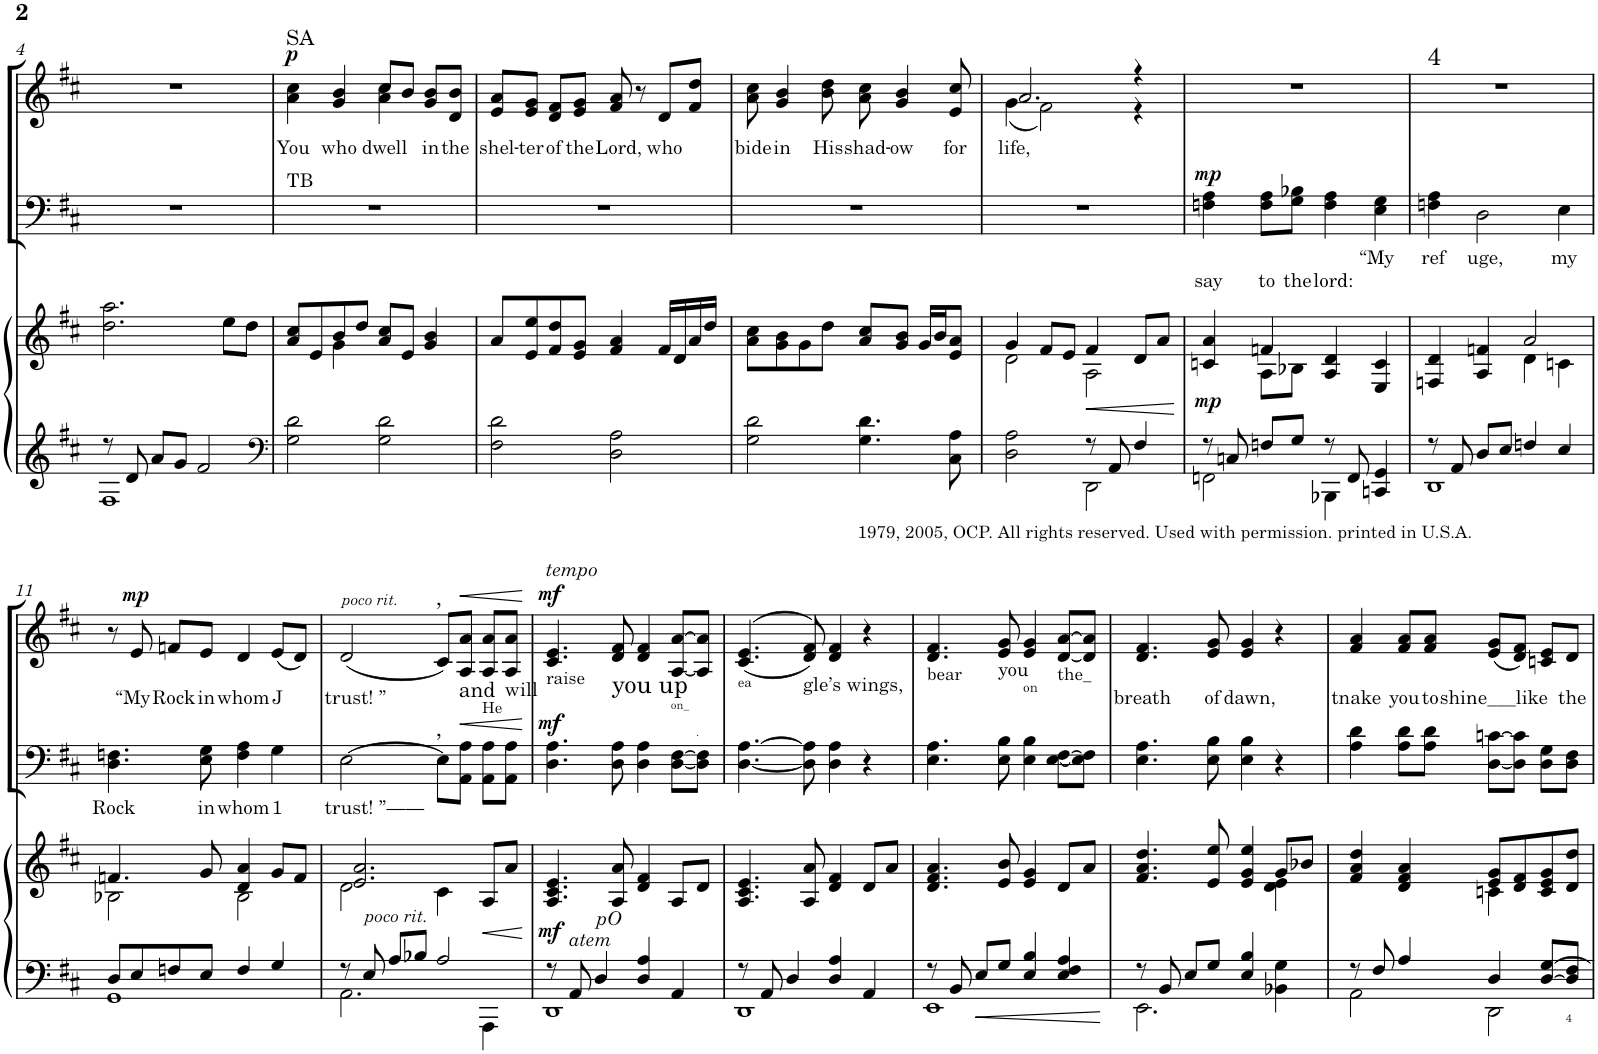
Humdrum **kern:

**kern	**kern	**dynam	**kern	**text	**text	**dynam	**kern	**text	**dynam
*part3	*part3	*part3	*part2	*part2	*part2	*part2	*part1	*part1	*part1
*staff4	*staff3	*staff3/4	*staff2	*staff2	*staff2	*staff2	*staff1	*staff1	*staff1
*I"Midi_1	*	*	*I"Midi_1	*	*	*	*I"Midi_1	*	*
!!LO:PB:g=z
*clefG2	*clefG2	*	*clefF4	*	*	*	*clefG2	*	*
*Trd0c3	*Trd0c3	*	*	*	*	*	*	*	*
*k[f#c#]	*k[f#c#]	*	*k[f#c#]	*	*	*	*k[f#c#]	*	*
*D:	*D:	*	*D:	*	*	*	*D:	*	*
*M4/4	*M4/4	*	*M4/4	*	*	*	*M4/4	*	*
=4	=4	=4	=4	=4	=4	=4	=4	=4	=4
*^	*	*	*	*	*	*	*	*	*
8r	1F#	2.dd\ 2.aa\	.	1r	.	.	.	1r	.	.
8d/	.	.	.	.	.	.	.	.	.	.
8a/L	.	.	.	.	.	.	.	.	.	.
8g/J	.	.	.	.	.	.	.	.	.	.
2f#/	.	.	.	.	.	.	.	.	.	.
.	.	8ee\L	.	.	.	.	.	.	.	.
.	.	8dd\J	.	.	.	.	.	.	.	.
*v	*v	*	*	*	*	*	*	*	*	*
=5	=5	=5	=5	=5	=5	=5	=5	=5	=5
*clefF4	*	*	*	*	*	*	*	*	*
*	*^	*	*	*	*	*	*	*	*
!	!	!	!	!	!	!	!	!LO:TX:a:t=SA	!	!
!	!	!	!	!LO:TX:a:t=TB	!	!	!	!	!	!
!	!	!	!	!	!	!	!	!	!LO:LY:b	!LO:DY:a
*	*	*	*	*	*	*	*	*^	*	*
2G\ 2d\	8a/ 8cc#/L	4ryy	.	1r	.	.	.	4a\ 4cc#\	2ryy	You	p
.	8e/	.	.	.	.	.	.	.	.	.	.
!	!	!	!	!	!	!	!	!	!	!LO:LY:b	!
.	8b/	4g\	.	.	.	.	.	4g/ 4b/	.	who	.
.	8dd/J	.	.	.	.	.	.	.	.	.	.
!	!	!	!	!	!	!	!	!	!	!LO:LY:b	!
2G\ 2d\	8a/ 8cc#/L	2ryy	.	.	.	.	.	8cc#/L	4a\ 4cc#\	dwell	.
.	8e/J	.	.	.	.	.	.	8b/J	.	.	.
!	!	!	!	!	!	!	!	!	!	!LO:LY:b	!
.	4g/ 4b/	.	.	.	.	.	.	8g/ 8b/L	4ryy	in	.
!	!	!	!	!	!	!	!	!	!	!LO:LY:b	!
.	.	.	.	.	.	.	.	8d/ 8b/J	.	the	.
*	*v	*v	*	*	*	*	*	*v	*v	*	*
=6	=6	=6	=6	=6	=6	=6	=6	=6	=6
!	!	!	!	!	!	!	!	!LO:LY:b	!
2F#\ 2d\	8a/L	.	1r	.	.	.	8e/ 8a/L	shel-	.
!	!	!	!	!	!	!	!	!LO:LY:b	!
.	8e/ 8ee/	.	.	.	.	.	8e/ 8g/J	-ter	.
!	!	!	!	!	!	!	!	!LO:LY:b	!
.	8f#/ 8dd/	.	.	.	.	.	8d/ 8f#/L	of	.
!	!	!	!	!	!	!	!	!LO:LY:b	!
.	8e/ 8g/J	.	.	.	.	.	8e/ 8g/J	the	.
!	!	!	!	!	!	!	!	!LO:LY:b	!
2D\ 2A\	4f#/ 4a/	.	.	.	.	.	8f#/ 8a/	Lord,	.
.	.	.	.	.	.	.	8r	.	.
!	!	!	!	!	!	!	!	!LO:LY:b	!
.	16f#/LL	.	.	.	.	.	8d/L	who	.
.	16d/	.	.	.	.	.	.	.	.
.	16a/	.	.	.	.	.	8f#/ 8dd/J	.	.
.	16dd/JJ	.	.	.	.	.	.	.	.
=7	=7	=7	=7	=7	=7	=7	=7	=7	=7
!	!	!	!	!	!	!	!	!LO:LY:b	!
2G\ 2d\	8a\ 8cc#\L	.	1r	.	.	.	8a\ 8cc#\	bide	.
!	!	!	!	!	!	!	!	!LO:LY:b	!
.	8g\ 8b\	.	.	.	.	.	4g/ 4b/	in	.
.	8g\	.	.	.	.	.	.	.	.
!	!	!	!	!	!	!	!	!LO:LY:b	!
.	8dd\J	.	.	.	.	.	8b\ 8dd\	His	.
!LO:TX:b:t=1979, 2005, OCP. All rights reserved. Used with permission. printed in U.S.A.	!	!	!	!	!	!	!	!	!
!	!	!	!	!	!	!	!	!LO:LY:b	!
4.G\ 4.d\	8a/ 8cc#/L	.	.	.	.	.	8a\ 8cc#\	shad-	.
!	!	!	!	!	!	!	!	!LO:LY:b	!
.	8g/ 8b/J	.	.	.	.	.	4g/ 4b/	-ow	.
.	16g/LL	.	.	.	.	.	.	.	.
.	16b/J	.	.	.	.	.	.	.	.
!	!	!	!	!	!	!	!	!LO:LY:b	!
8C#\ 8A\	8e/ 8a/J	.	.	.	.	.	8e/ 8cc#/	for	.
=8	=8	=8	=8	=8	=8	=8	=8	=8	=8
*^	*^	*	*	*	*	*	*	*	*
!	!	!	!	!	!	!	!	!	!	!LO:LY:b	!
*	*	*	*	*	*	*	*	*	*^	*	*
2D\ 2A\	2ryy	4g/	2d\	.	1r	.	.	.	2.a/	(<4g\	life,	.
.	.	8f#/L	.	.	.	.	.	.	.	2f#\)	.	.
.	.	8e/J	.	.	.	.	.	.	.	.	.	.
!	!	!	!	!LO:HP:b	!	!	!	!	!	!	!	!
8r	2DD\	4f#/	2A\	<	.	.	.	.	.	.	.	.
8AA/	.	.	.	.	.	.	.	.	.	.	.	.
4F#/	.	8d/L	.	.	.	.	.	.	4r	4r	.	.
.	.	8a/J	.	.	.	.	.	.	.	.	.	.
*	*	*	*	*	*	*	*	*	*v	*v	*	*
=9	=9	=9	=9	=9	=9	=9	=9	=9	=9	=9	=9
!	!	!	!	!LO:DY:a=2	!	!	!LO:LY:b	!LO:DY:a	!	!	!
8r	2FFn\	4cn/ 4a/	4ryy	mp	4Fn\ 4A\	.	say	mp	1r	.	.
8Cn/	.	.	.	.	.	.	.	.	.	.	.
!	!	!	!	!	!	!	!LO:LY:b	!	!	!	!
8Fn/L	.	4fn/	8A\L	.	8F\ 8A\L	.	to	.	.	.	.
!	!	!	!	!	!	!	!LO:LY:b	!	!	!	!
8G/J	.	.	8B-X\J	.	8G\ 8B-X\J	.	the	.	.	.	.
!	!	!	!	!	!	!	!LO:LY:b	!	!	!	!
8r	4BBB-X\	4A/ 4d/	2ryy	.	4F\ 4A\	.	lord:	.	.	.	.
8FF/	.	.	.	.	.	.	.	.	.	.	.
!	!	!	!	!	!	!LO:LY:b	!	!	!	!	!
4CCn/ 4GG/	4ryy	4E/ 4c/	.	.	4E\ 4G\	“My	.	.	.	.	.
=10	=10	=10	=10	=10	=10	=10	=10	=10	=10	=10	=10
!	!	!	!	!	!	!	!	!	!LO:TX:a:t=4	!	!
!	!	!	!	!	!	!LO:LY:b	!	!	!	!	!
8r	1DD	4Fn/ 4d/	2ryy	.	4Fn\ 4A\	ref	.	.	1r	.	.
8AA/	.	.	.	.	.	.	.	.	.	.	.
!	!	!	!	!	!	!LO:LY:b	!	!	!	!	!
8D/L	.	4A/ 4fn/	.	.	2D\	uge,	.	.	.	.	.
8E/J	.	.	.	.	.	.	.	.	.	.	.
4Fn/	.	2a/	4d\	.	.	.	.	.	.	.	.
!	!	!	!	!	!	!LO:LY:b	!	!	!	!	!
4E/	.	.	4cn\	.	4E\	my	.	.	.	.	.
!!LO:LB:g=z
=11	=11	=11	=11	=11	=11	=11	=11	=11	=11	=11	=11
!	!	!	!	!	!	!LO:LY:b	!	!	!	!	!
8D/L	1GG	4.fn/	2B-X\	.	4.D\ 4.Fn\	Rock	.	.	8r	.	.
!	!	!	!	!	!	!	!	!	!	!LO:LY:b	!LO:DY:a
8E/	.	.	.	.	.	.	.	.	8e/	“My	mp
!	!	!	!	!	!	!	!	!	!	!LO:LY:b	!
8Fn/	.	.	.	.	.	.	.	.	8fn/L	Rock	.
!	!	!	!	!	!	!LO:LY:b	!	!	!	!LO:LY:b	!
8E/J	.	8g/	.	.	8E\ 8G\	in	.	.	8e/J	in	.
!	!	!	!	!	!	!LO:LY:b	!	!	!	!LO:LY:b	!
4F/	.	4d/ 4a/	2B-\	.	4F\ 4A\	whom	.	.	4d/	whom	.
!	!	!	!	!	!	!LO:LY:b	!	!	!	!LO:LY:b	!
4G/	.	8g/L	.	.	4G\	1	.	.	(<8e/L	J	.
.	.	8f/J	.	.	.	.	.	.	8d/J)	.	.
=12	=12	=12	=12	=12	=12	=12	=12	=12	=12	=12	=12
!	!	!	!	!	!	!	!	!	!LO:TX:a:i:t=poco rit.	!	!
!	!	!	!	!	!	!LO:LY:b	!	!	!	!LO:LY:b	!
8r	2.AA\	2.e/ 2.a/	2d\	.	[2E\	trust! ”——	.	.	(<2d/	trust! ”	.
!LO:TX:a:i:t=poco rit.	!	!	!	!	!	!	!	!	!	!	!
8E/	.	.	.	.	.	.	.	.	.	.	.
8A/L	.	.	.	.	.	.	.	.	.	.	.
8B-X/J	.	.	.	.	.	.	.	.	.	.	.
!	!	!	!	!	!	!	!	!	!LO:TX:a:t=,	!	!
!	!	!	!	!	!LO:TX:a:t=,	!	!	!	!	!	!
2A/	.	.	4c#\	.	8E\L]	.	.	.	8c#/L)	.	.
!	!	!	!	!	!	!	!	!	!LO:TX:b:t=and	!	!
!	!	!	!	!	!	!	!	!	!	!	!LO:HP:b
.	.	.	.	.	8AA\ 8A\J	.	.	.	8A/ 8a/J	.	<
!	!	!	!	!	!	!	!	!	!LO:TX:b:t=He	!	!
!	!	!	!	!LO:HP:b	!	!	!	!	!	!	!
.	4AAA\	8A/L	4ryy	<	8AA\ 8A\L	.	.	.	8A/ 8a/L	.	.
!	!	!	!	!	!	!	!	!	!LO:TX:b:t=will	!	!
.	.	8a/J	.	.	8AA\ 8A\J	.	.	.	8A/ 8a/J	.	.
*v	*v	*	*	*	*	*	*	*	*	*	*
*	*v	*v	*	*	*	*	*	*	*	*
.	.	[	.	.	.	.	.	.	[
=13	=13	=13	=13	=13	=13	=13	=13	=13	=13
*^	*	*	*	*	*	*	*	*	*
!	!	!	!	!	!	!	!	!LO:TX:b:t=raise	!	!
!	!	!	!	!	!	!	!	!LO:TX:a:i:t=tempo	!	!
!	!	!	!LO:DY:b	!	!	!	!LO:DY:a	!	!	!LO:DY:a
8r	1DD	4.A/ 4.c#/ 4.e/	mf	4.D\ 4.A\	.	.	mf	4.c#/ 4.e/	.	mf
!LO:TX:a:i:t=atem	!	!	!	!	!	!	!	!	!	!
8AA/	.	.	.	.	.	.	.	.	.	.
!LO:TX:a:i:t=pO	!	!	!	!	!	!	!	!	!	!
4D/	.	.	.	.	.	.	.	.	.	.
!	!	!	!	!	!	!	!	!LO:TX:b:t=you up	!	!
.	.	8A/ 8a/	.	8D\ 8A\	.	.	.	8d/ 8f#/	.	.
4D/ 4A/	.	4d/ 4f#/	.	4D\ 4A\	.	.	.	4d/ 4f#/	.	.
!	!	!	!	!	!	!	!	!LO:TX:b:t=on_	!	!
4AA/	.	8A/L	.	[8D\ [8F#\L	.	.	.	[8A/ [8a/L	.	.
!	!	!	!	!LO:TX:a:i:t=.	!	!	!	!	!	!
.	.	8d/J	.	8D\] 8F#\]J	.	.	.	8A/] 8a/]J	.	.
=14	=14	=14	=14	=14	=14	=14	=14	=14	=14	=14
!	!	!	!	!	!	!	!	!LO:TX:b:t=ea	!	!
8r	1DD	4.A/ 4.c#/ 4.e/	.	[4.D\ [4.A\	.	.	.	(<(>4.c#/ 4.e/	.	.
8AA/	.	.	.	.	.	.	.	.	.	.
4D/	.	.	.	.	.	.	.	.	.	.
!	!	!	!	!	!	!	!	!LO:TX:b:t=gle’s wings,	!	!
.	.	8A/ 8a/	.	8D\] 8A\]	.	.	.	8d/ 8f#/))	.	.
4D/ 4A/	.	4d/ 4f#/	.	4D\ 4A\	.	.	.	4d/ 4f#/	.	.
4AA/	.	8d/L	.	4r	.	.	.	4r	.	.
.	.	8a/J	.	.	.	.	.	.	.	.
=15	=15	=15	=15	=15	=15	=15	=15	=15	=15	=15
!	!	!	!	!	!	!	!	!LO:TX:b:t=bear	!	!
8r	1EE	4.d/ 4.f#/ 4.a/	.	4.E\ 4.A\	.	.	.	4.d/ 4.f#/	.	.
8BB/	.	.	.	.	.	.	.	.	.	.
8E/L	.	.	.	.	.	.	.	.	.	.
!	!	!	!	!	!	!	!	!LO:TX:b:t=you	!	!
8G/J	.	8e/ 8b/	.	8E\ 8B\	.	.	.	8e/ 8g/	.	.
!	!	!	!	!	!	!	!	!LO:TX:b:t=on	!	!
4E/ 4B/	.	4e/ 4g/	.	4E\ 4B\	.	.	.	4e/ 4g/	.	.
!	!	!	!	!	!	!	!	!LO:TX:b:t=the_	!	!
4E/ 4F#/ 4A/	.	8d/L	.	[8E\ [8F#\L	.	.	.	[8d/ [8a/L	.	.
.	.	8a/J	.	8E\] 8F#\]J	.	.	.	8d/] 8a/]J	.	.
*v	*v	*	*	*	*	*	*	*	*	*
.	.	[	.	.	.	.	.	.	.
=16	=16	=16	=16	=16	=16	=16	=16	=16	=16
*^	*^	*	*	*	*	*	*	*	*
!	!	!	!	!	!	!	!	!	!	!LO:LY:b	!
8r	2.EE\	4.f#/ 4.a/ 4.dd/	2ryy	.	4.E\ 4.A\	.	.	.	4.d/ 4.f#/	breath	.
8BB/	.	.	.	.	.	.	.	.	.	.	.
8E/L	.	.	.	.	.	.	.	.	.	.	.
!	!	!	!	!	!	!	!	!	!	!LO:LY:b	!
8G/J	.	8e/ 8ee/	.	.	8E\ 8B\	.	.	.	8e/ 8g/	of	.
!	!	!	!	!	!	!	!	!	!	!LO:LY:b	!
4E/ 4B/	.	4e/ 4g/ 4ee/	4ryy	.	4E\ 4B\	.	.	.	4e/ 4g/	dawn,	.
4BB-X\ 4G\	4ryy	8g/L	4d\ 4e\	.	4r	.	.	.	4r	.	.
.	.	8b-X/J	.	.	.	.	.	.	.	.	.
=17	=17	=17	=17	=17	=17	=17	=17	=17	=17	=17	=17
!	!	!	!	!	!	!	!	!	!	!LO:LY:b	!
8r	2AA\	4f#/ 4a/ 4dd/	2ryy	.	4A\ 4d\	.	.	.	4f#/ 4a/	tnake	.
8F#/	.	.	.	.	.	.	.	.	.	.	.
!	!	!	!	!	!	!	!	!	!	!LO:LY:b	!
4A/	.	4d/ 4f#/ 4a/	.	.	8A\ 8d\L	.	.	.	8f#/ 8a/L	you	.
!	!	!	!	!	!	!	!	!	!	!LO:LY:b	!
.	.	.	.	.	8A\ 8d\J	.	.	.	8f#/ 8a/J	to	.
!	!	!	!	!	!	!	!	!	!	!LO:LY:b	!
4D/	2DD\	8e/ 8g/L	4cn\	.	[8D\ [8cn\L	.	.	.	(<8e/ 8g/L	shine___like	.
.	.	8d/ 8f#/	.	.	8D\] 8c\]J	.	.	.	8d/ 8f#/J)	.	.
[8D/ [8G/L	.	8c/ 8e/ 8g/	4ryy	.	8D\ 8G\L	.	.	.	8cn/ 8e/L	.	.
!LO:TX:b:t=4	!	!	!	!	!	!	!	!	!	!	!
!	!	!	!	!	!	!	!	!	!	!LO:LY:b	!
8D/] 8F#/J	.	8d/ 8dd/J	.	.	8D\ 8F#\J	.	.	.	8d/J	the	.
*v	*v	*	*	*	*	*	*	*	*	*	*
*	*v	*v	*	*	*	*	*	*	*	*
=	=	=	=	=	=	=	=	=	=
*-	*-	*-	*-	*-	*-	*-	*-	*-	*-
